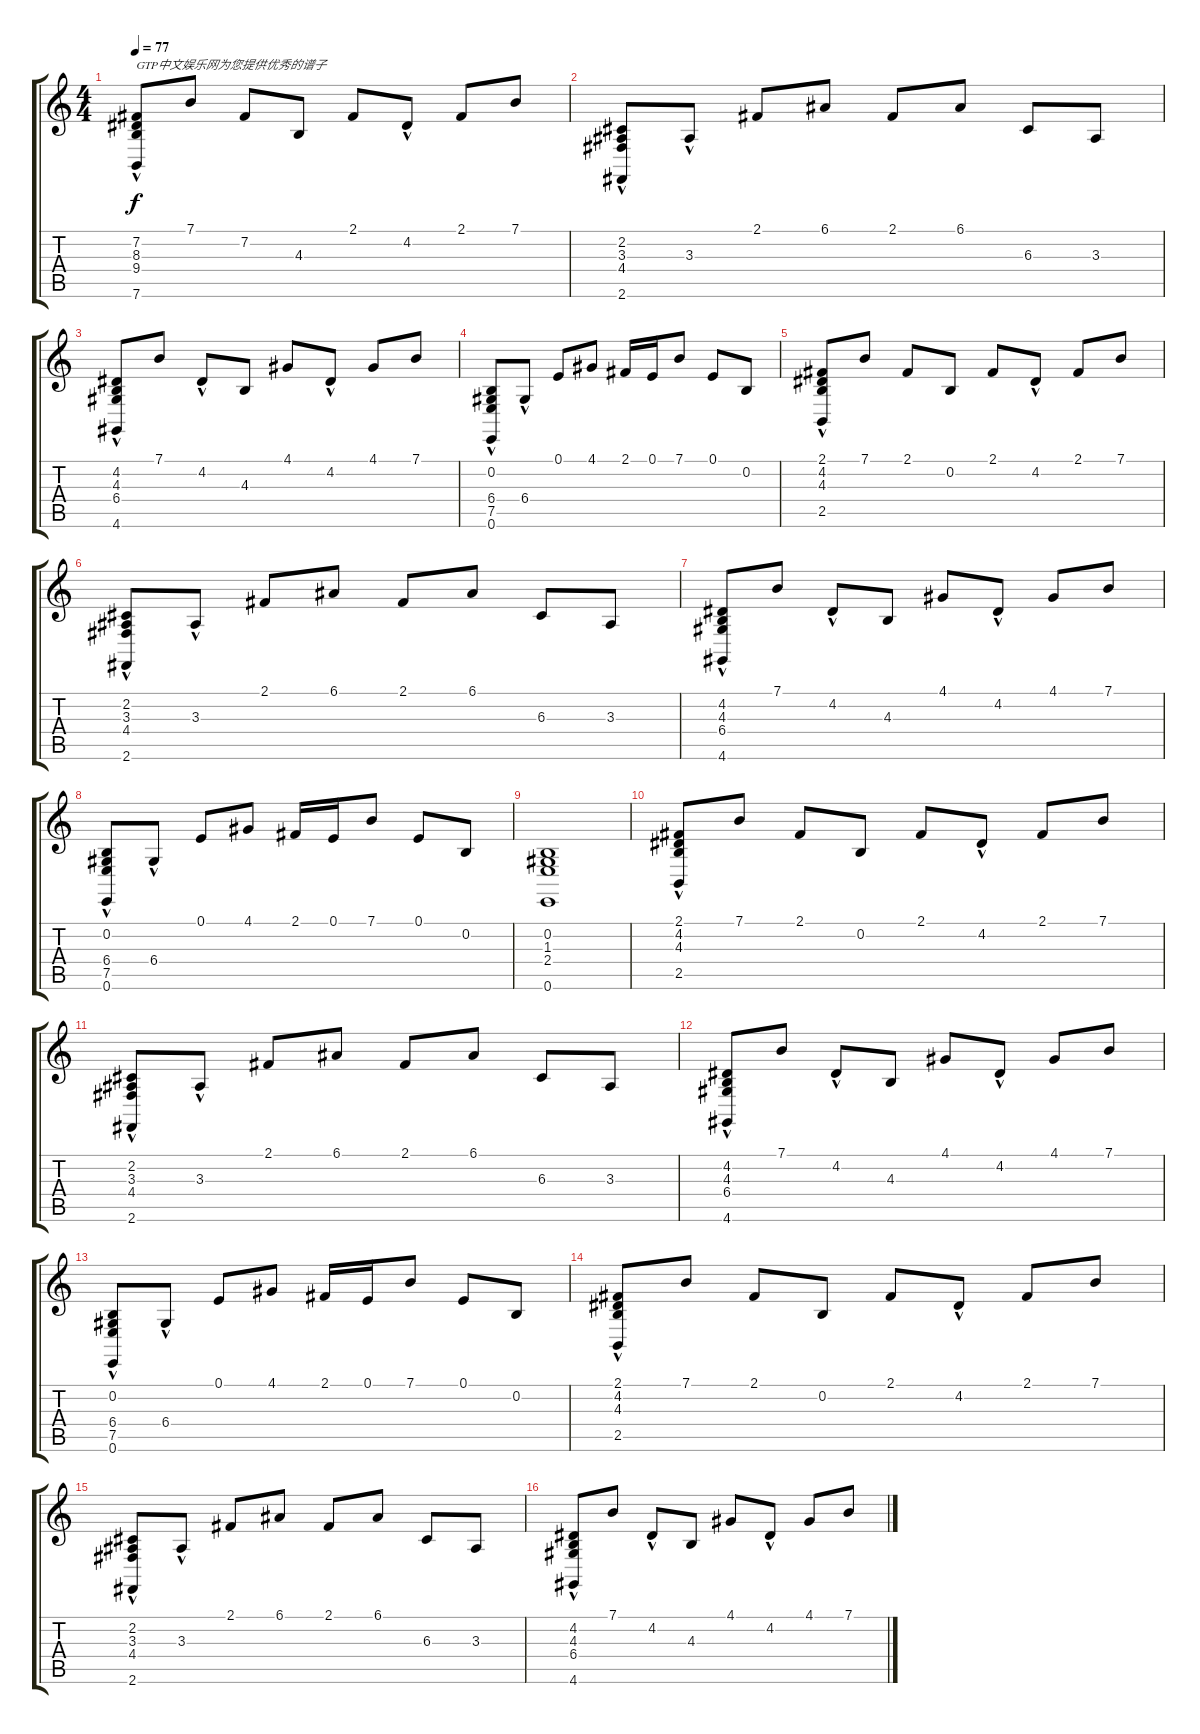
\track "" {instrument acousticgrandpiano}
\staff {score tabs}
\tuning (E4 B3 G3 D3 A2 E2) {hide}
\ts (4 4)
\tempo 77
\clef g2
\ks c
(7.2 8.3 9.4{hac} 7.6).8{txt "GTP中文娱乐网为您提供优秀的谱子" dy f instrument acousticgrandpiano} 7.1.8 7.2.8 4.3.8 2.1.8 4.2{hac}.8 2.1.8 7.1.8 |
(2.2{hac} 3.3 4.4 2.6).8 3.3{hac}.8 2.1.8 6.1.8 2.1.8 6.1.8 6.3.8 3.3.8 |
(4.2 4.3{hac} 6.4 4.6).8 7.1.8 4.2{hac}.8 4.3.8 4.1.8 4.2{hac}.8 4.1.8 7.1.8 |
(0.2{hac} 6.4 7.5 0.6).8 6.4{hac}.8 0.1.8 4.1.8 2.1.16 0.1.16 7.1.8 0.1.8 0.2.8 |
(2.1 4.2 4.3{hac} 2.5).8 7.1.8 2.1.8 0.2.8 2.1.8 4.2{hac}.8 2.1.8 7.1.8 |
(2.2{hac} 3.3 4.4 2.6).8 3.3{hac}.8 2.1.8 6.1.8 2.1.8 6.1.8 6.3.8 3.3.8 |
(4.2 4.3{hac} 6.4 4.6).8 7.1.8 4.2{hac}.8 4.3.8 4.1.8 4.2{hac}.8 4.1.8 7.1.8 |
(0.2{hac} 6.4 7.5 0.6).8 6.4{hac}.8 0.1.8 4.1.8 2.1.16 0.1.16 7.1.8 0.1.8 0.2.8 |
(0.2 1.3 2.4 0.6).1 |
(2.1 4.2 4.3{hac} 2.5).8 7.1.8 2.1.8 0.2.8 2.1.8 4.2{hac}.8 2.1.8 7.1.8 |
(2.2{hac} 3.3 4.4 2.6).8 3.3{hac}.8 2.1.8 6.1.8 2.1.8 6.1.8 6.3.8 3.3.8 |
(4.2 4.3{hac} 6.4 4.6).8 7.1.8 4.2{hac}.8 4.3.8 4.1.8 4.2{hac}.8 4.1.8 7.1.8 |
(0.2{hac} 6.4 7.5 0.6).8 6.4{hac}.8 0.1.8 4.1.8 2.1.16 0.1.16 7.1.8 0.1.8 0.2.8 |
(2.1 4.2 4.3{hac} 2.5).8 7.1.8 2.1.8 0.2.8 2.1.8 4.2{hac}.8 2.1.8 7.1.8 |
(2.2{hac} 3.3 4.4 2.6).8 3.3{hac}.8 2.1.8 6.1.8 2.1.8 6.1.8 6.3.8 3.3.8 |
(4.2 4.3{hac} 6.4 4.6).8 7.1.8 4.2{hac}.8 4.3.8 4.1.8 4.2{hac}.8 4.1.8 7.1.8
